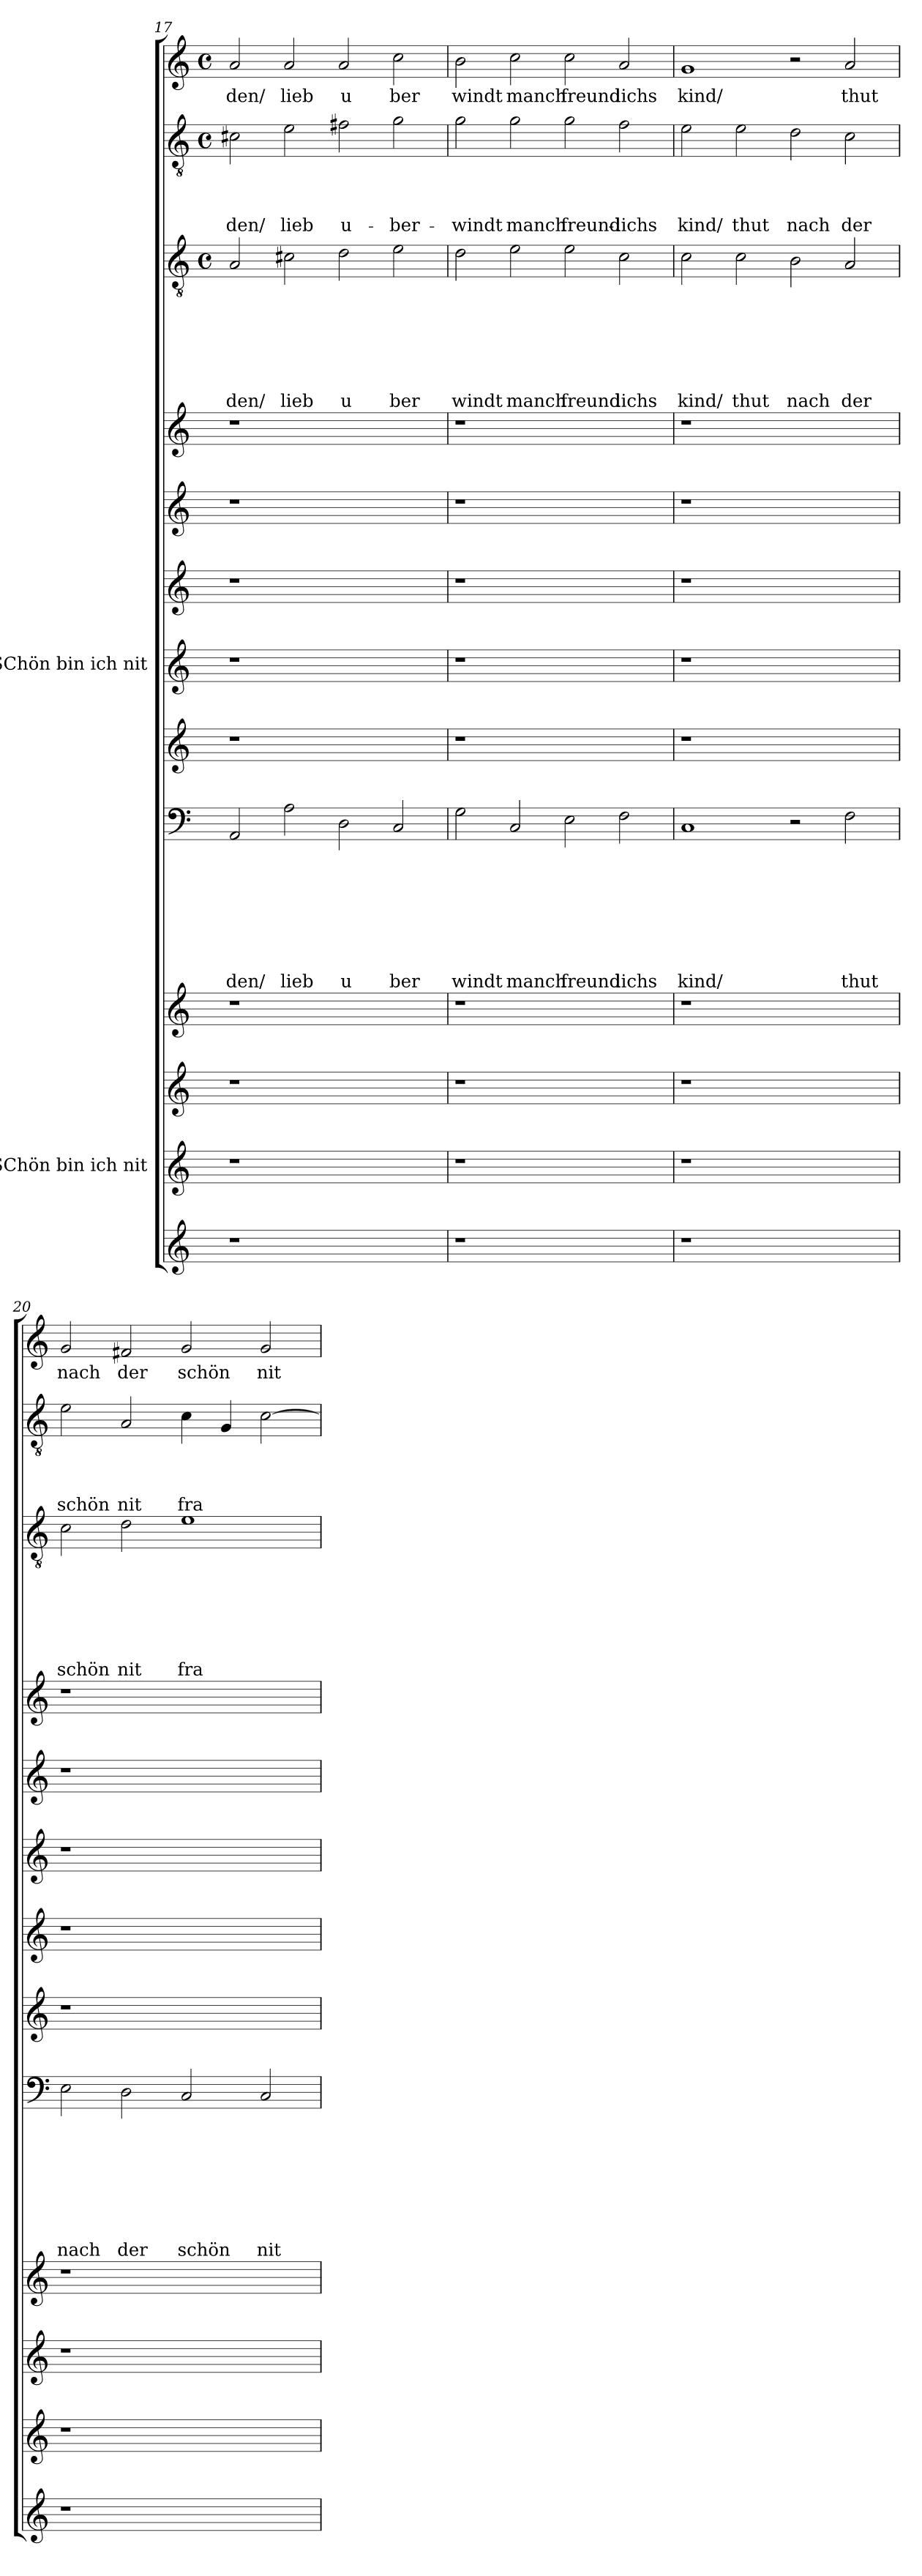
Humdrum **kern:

**kern	**kern	**kern	**kern	**kern	**text	**text	**text	**text	**text	**text	**text	**text	**kern	**kern	**kern	**kern	**kern	**kern	**text	**text	**text	**text	**text	**text	**text	**kern	**text	**text	**text	**text	**kern	**text
*part13	*part12	*part11	*part10	*part9	*part9	*part9	*part9	*part9	*part9	*part9	*part9	*part9	*part8	*part7	*part6	*part5	*part4	*part3	*part3	*part3	*part3	*part3	*part3	*part3	*part3	*part2	*part2	*part2	*part2	*part2	*part1	*part1
*staff13	*staff12	*staff11	*staff10	*staff9	*staff9	*staff9	*staff9	*staff9	*staff9	*staff9	*staff9	*staff9	*staff8	*staff7	*staff6	*staff5	*staff4	*staff3	*staff3	*staff3	*staff3	*staff3	*staff3	*staff3	*staff3	*staff2	*staff2	*staff2	*staff2	*staff2	*staff1	*staff1
*	*I"SChön bin ich nit	*	*	*	*	*	*	*	*	*	*	*	*	*I"SChön bin ich nit	*	*	*	*	*	*	*	*	*	*	*	*	*	*	*	*	*	*
*clefG2	*clefG2	*clefG2	*clefG2	*clefF4	*	*	*	*	*	*	*	*	*clefG2	*clefG2	*clefG2	*clefG2	*clefG2	*clefGv2	*	*	*	*	*	*	*	*clefGv2	*	*	*	*	*clefG2	*
*k[]	*k[]	*k[]	*k[]	*k[]	*	*	*	*	*	*	*	*	*k[]	*k[]	*k[]	*k[]	*k[]	*k[]	*	*	*	*	*	*	*	*k[]	*	*	*	*	*k[]	*
*C:	*C:	*C:	*C:	*C:	*	*	*	*	*	*	*	*	*C:	*C:	*C:	*C:	*C:	*C:	*	*	*	*	*	*	*	*C:	*	*	*	*	*C:	*
*	*	*	*	*	*	*	*	*	*	*	*	*	*	*	*	*	*	*M4/4	*	*	*	*	*	*	*	*M4/4	*	*	*	*	*M4/4	*
*	*	*	*	*	*	*	*	*	*	*	*	*	*	*	*	*	*	*met(c)	*	*	*	*	*	*	*	*met(c)	*	*	*	*	*met(c)	*
=17	=17	=17	=17	=17	=17	=17	=17	=17	=17	=17	=17	=17	=17	=17	=17	=17	=17	=17	=17	=17	=17	=17	=17	=17	=17	=17	=17	=17	=17	=17	=17	=17
!	!	!	!	!	!	!	!	!	!	!	!	!LO:LY:b	!	!	!	!	!	!	!	!	!	!	!	!	!LO:LY:b	!	!	!	!	!LO:LY:b	!	!LO:LY:b
1r	1r	1r	1r	2AA/	.	.	.	.	.	.	.	den/	1r	1r	1r	1r	1r	2A/	.	.	.	.	.	.	-den/	2c#X\	.	.	.	-den/	2a/	den/
!	!	!	!	!	!	!	!	!	!	!	!	!LO:LY:b	!	!	!	!	!	!	!	!	!	!	!	!	!LO:LY:b	!	!	!	!	!LO:LY:b	!	!LO:LY:b
.	.	.	.	2A\	.	.	.	.	.	.	.	lieb	.	.	.	.	.	2c#X\	.	.	.	.	.	.	lieb	2e\	.	.	.	lieb	2a/	lieb
!	!	!	!	!	!	!	!	!	!	!	!	!LO:LY:b	!	!	!	!	!	!	!	!	!	!	!	!	!LO:LY:b	!	!	!	!	!LO:LY:b	!	!LO:LY:b
1ryy	1ryy	1ryy	1ryy	2D\	.	.	.	.	.	.	.	u	1ryy	1ryy	1ryy	1ryy	1ryy	2d\	.	.	.	.	.	.	u	2f#X\	.	.	.	u-	2a/	u
!	!	!	!	!	!	!	!	!	!	!	!	!LO:LY:b	!	!	!	!	!	!	!	!	!	!	!	!	!LO:LY:b	!	!	!	!	!LO:LY:b	!	!LO:LY:b
.	.	.	.	2C/	.	.	.	.	.	.	.	ber	.	.	.	.	.	2e\	.	.	.	.	.	.	ber	2g\	.	.	.	-ber-	2cc\	ber
=18	=18	=18	=18	=18	=18	=18	=18	=18	=18	=18	=18	=18	=18	=18	=18	=18	=18	=18	=18	=18	=18	=18	=18	=18	=18	=18	=18	=18	=18	=18	=18	=18
!	!	!	!	!	!	!	!	!	!	!	!	!LO:LY:b	!	!	!	!	!	!	!	!	!	!	!	!	!LO:LY:b	!	!	!	!	!LO:LY:b	!	!LO:LY:b
1r	1r	1r	1r	2G\	.	.	.	.	.	.	.	windt	1r	1r	1r	1r	1r	2d\	.	.	.	.	.	.	windt	2g\	.	.	.	-windt	2b\	windt
!	!	!	!	!	!	!	!	!	!	!	!	!LO:LY:b	!	!	!	!	!	!	!	!	!	!	!	!	!LO:LY:b	!	!	!	!	!LO:LY:b	!	!LO:LY:b
.	.	.	.	2C/	.	.	.	.	.	.	.	manch	.	.	.	.	.	2e\	.	.	.	.	.	.	manch	2g\	.	.	.	manch	2cc\	manch
!	!	!	!	!	!	!	!	!	!	!	!	!LO:LY:b	!	!	!	!	!	!	!	!	!	!	!	!	!LO:LY:b	!	!	!	!	!LO:LY:b	!	!LO:LY:b
1ryy	1ryy	1ryy	1ryy	2E\	.	.	.	.	.	.	.	freund	1ryy	1ryy	1ryy	1ryy	1ryy	2e\	.	.	.	.	.	.	freund	2g\	.	.	.	freund-	2cc\	freund
!	!	!	!	!	!	!	!	!	!	!	!	!LO:LY:b	!	!	!	!	!	!	!	!	!	!	!	!	!LO:LY:b	!	!	!	!	!LO:LY:b	!	!LO:LY:b
.	.	.	.	2F\	.	.	.	.	.	.	.	lichs	.	.	.	.	.	2c\	.	.	.	.	.	.	lichs	2f\	.	.	.	-lichs	2a/	lichs
=19	=19	=19	=19	=19	=19	=19	=19	=19	=19	=19	=19	=19	=19	=19	=19	=19	=19	=19	=19	=19	=19	=19	=19	=19	=19	=19	=19	=19	=19	=19	=19	=19
!	!	!	!	!	!	!	!	!	!	!	!	!LO:LY:b	!	!	!	!	!	!	!	!	!	!	!	!	!LO:LY:b	!	!	!	!	!LO:LY:b	!	!LO:LY:b
1r	1r	1r	1r	1C	.	.	.	.	.	.	.	kind/	1r	1r	1r	1r	1r	2c\	.	.	.	.	.	.	kind/	2e\	.	.	.	kind/	1g	kind/
!	!	!	!	!	!	!	!	!	!	!	!	!	!	!	!	!	!	!	!	!	!	!	!	!	!LO:LY:b	!	!	!	!	!LO:LY:b	!	!
.	.	.	.	.	.	.	.	.	.	.	.	.	.	.	.	.	.	2c\	.	.	.	.	.	.	thut	2e\	.	.	.	thut	.	.
!	!	!	!	!	!	!	!	!	!	!	!	!	!	!	!	!	!	!	!	!	!	!	!	!	!LO:LY:b	!	!	!	!	!LO:LY:b	!	!
1ryy	1ryy	1ryy	1ryy	2r	.	.	.	.	.	.	.	.	1ryy	1ryy	1ryy	1ryy	1ryy	2B\	.	.	.	.	.	.	nach	2d\	.	.	.	nach	2r	.
!	!	!	!	!	!	!	!	!	!	!	!	!LO:LY:b	!	!	!	!	!	!	!	!	!	!	!	!	!LO:LY:b	!	!	!	!	!LO:LY:b	!	!LO:LY:b
.	.	.	.	2F\	.	.	.	.	.	.	.	thut	.	.	.	.	.	2A/	.	.	.	.	.	.	der	2c\	.	.	.	der	2a/	thut
!!LO:LB:g=z
=20	=20	=20	=20	=20	=20	=20	=20	=20	=20	=20	=20	=20	=20	=20	=20	=20	=20	=20	=20	=20	=20	=20	=20	=20	=20	=20	=20	=20	=20	=20	=20	=20
!	!	!	!	!	!	!	!	!	!	!	!	!LO:LY:b	!	!	!	!	!	!	!	!	!	!	!	!	!LO:LY:b	!	!	!	!	!LO:LY:b	!	!LO:LY:b
1r	1r	1r	1r	2E\	.	.	.	.	.	.	.	nach	1r	1r	1r	1r	1r	2c\	.	.	.	.	.	.	schön	2e\	.	.	.	schön	2g/	nach
!	!	!	!	!	!	!	!	!	!	!	!	!LO:LY:b	!	!	!	!	!	!	!	!	!	!	!	!	!LO:LY:b	!	!	!	!	!LO:LY:b	!	!LO:LY:b
.	.	.	.	2D\	.	.	.	.	.	.	.	der	.	.	.	.	.	2d\	.	.	.	.	.	.	nit	2A/	.	.	.	nit	2f#X/	der
!	!	!	!	!	!	!	!	!	!	!	!	!LO:LY:b	!	!	!	!	!	!	!	!	!	!	!	!	!LO:LY:b	!	!	!	!	!LO:LY:b	!	!LO:LY:b
1ryy	1ryy	1ryy	1ryy	2C/	.	.	.	.	.	.	.	schön	1ryy	1ryy	1ryy	1ryy	1ryy	1e	.	.	.	.	.	.	fra	4c\	.	.	.	fra	2g/	schön
.	.	.	.	.	.	.	.	.	.	.	.	.	.	.	.	.	.	.	.	.	.	.	.	.	.	4G/	.	.	.	.	.	.
!	!	!	!	!	!	!	!	!	!	!	!	!LO:LY:b	!	!	!	!	!	!	!	!	!	!	!	!	!	!	!	!	!	!	!	!LO:LY:b
.	.	.	.	2C/	.	.	.	.	.	.	.	nit	.	.	.	.	.	.	.	.	.	.	.	.	.	[>2c\	.	.	.	.	2g/	nit
=	=	=	=	=	=	=	=	=	=	=	=	=	=	=	=	=	=	=	=	=	=	=	=	=	=	=	=	=	=	=	=	=
*-	*-	*-	*-	*-	*-	*-	*-	*-	*-	*-	*-	*-	*-	*-	*-	*-	*-	*-	*-	*-	*-	*-	*-	*-	*-	*-	*-	*-	*-	*-	*-	*-
